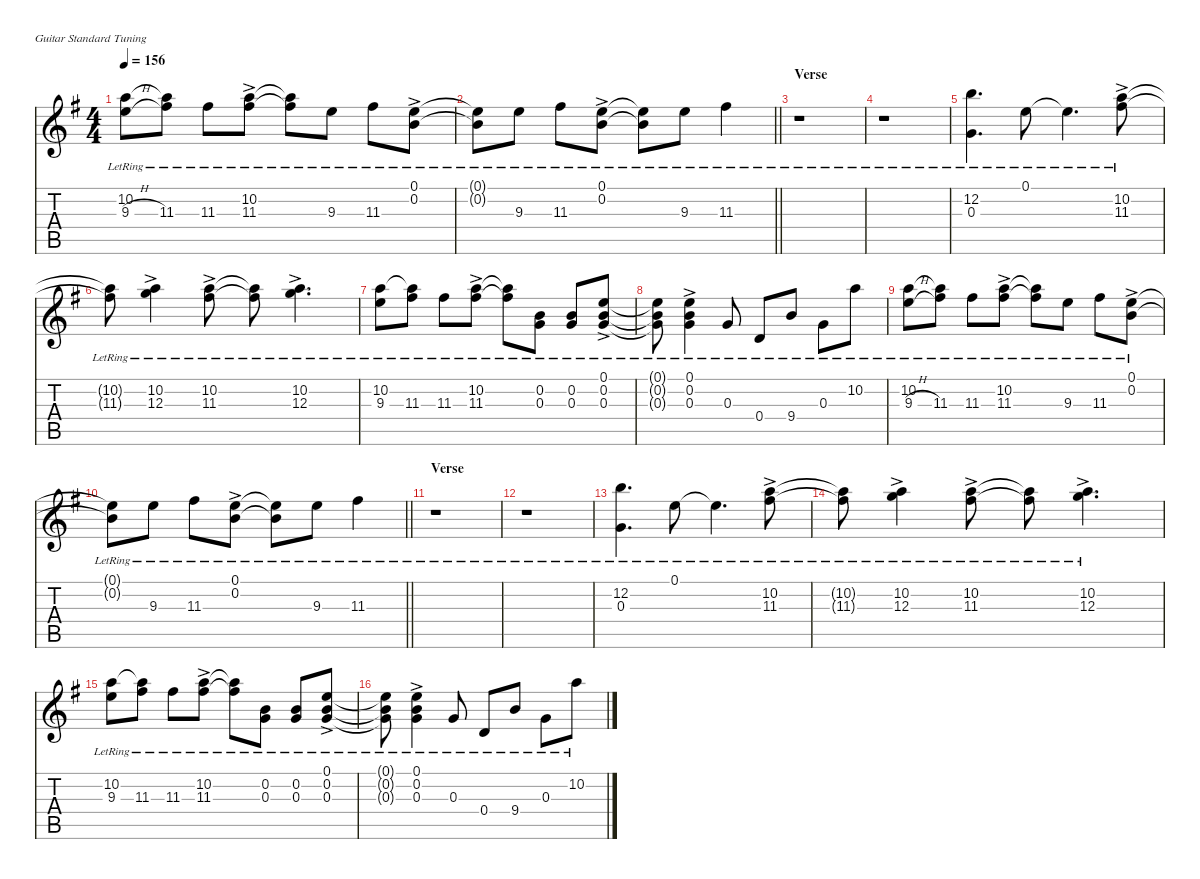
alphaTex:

\defaultSystemsLayout 4
\hideDynamics
\bracketExtendMode nobrackets
\singleTrackTrackNamePolicy hidden
\multiTrackTrackNamePolicy hidden
\otherSystemsTrackNameOrientation horizontal
\track ("Mandolin 2" "el.guit.") {instrument electricguitarclean}
\staff {score tabs}
\tuning (E4 B3 G3 D3 A2 E2)
\ts (4 4)
\tempo 156
\clef g2
\ks g
(10.2{lr acc forcenatural} 9.3{h acc forcenatural}).8{dy f beam Down} (10.2{lr t acc forcenatural} 11.3{lr acc #}).8{beam Down} 11.3{lr acc #}.8{beam Down} (10.2{ac lr acc forcenatural} 11.3{ac lr acc #}).8{beam Down} (10.2{lr t acc forcenatural} 11.3{lr t acc #}).8{beam Down} 9.3{lr acc forcenatural}.8{beam Down} 11.3{lr acc #}.8{beam Down} (0.1{ac lr acc forcenatural} 0.2{ac lr acc forcenatural}).8{beam Down} |
\barLineRight lightlight
(0.1{lr t acc forcenatural} 0.2{lr t acc forcenatural}).8{beam Down} 9.3{lr acc forcenatural}.8{beam Down} 11.3{lr acc #}.8{beam Down} (0.1{ac lr acc forcenatural} 0.2{ac lr acc forcenatural}).8{beam Down} (0.1{lr t acc forcenatural} 0.2{lr t acc forcenatural}).8{beam Down} 9.3{lr acc forcenatural}.8{beam Down} 11.3{lr acc #}.4{beam Down} |
\section ("" "Verse")
r.1{beam Down} |
r.1{beam Down} |
(12.2{lr acc forcenatural} 0.3{lr acc forcenatural}).4{d beam Down} 0.1{lr acc forcenatural}.8{beam Down} 0.1{lr t acc forcenatural}.4{d beam Down} (10.2{ac lr acc forcenatural} 11.3{ac lr acc #}).8{beam Down} |
(10.2{lr t acc forcenatural} 11.3{lr t acc #}).8{beam Down} (10.2{ac lr acc forcenatural} 12.3{ac lr acc forcenatural}).4{beam Down} (10.2{ac lr acc forcenatural} 11.3{ac lr acc #}).8{beam Down} (10.2{lr t acc forcenatural} 11.3{lr t acc #}).8{beam Down} (10.2{ac lr acc forcenatural} 12.3{ac lr acc forcenatural}).4{d beam Down} |
(10.2{lr acc forcenatural} 9.3{lr acc forcenatural}).8{beam Down} (10.2{lr t acc forcenatural} 11.3{lr acc #}).8{beam Down} 11.3{lr acc #}.8{beam Down} (10.2{ac lr acc forcenatural} 11.3{ac lr acc #}).8{beam Down} (10.2{lr t acc forcenatural} 11.3{lr t acc #}).8{beam Down} (0.2{lr acc forcenatural} 0.3{lr acc forcenatural}).8{beam Down} (0.2{lr acc forcenatural} 0.3{lr acc forcenatural}).8{beam Up} (0.1{ac lr acc forcenatural} 0.2{ac lr acc forcenatural} 0.3{ac lr acc forcenatural}).8{beam Up} |
(0.1{lr t acc forcenatural} 0.2{lr t acc forcenatural} 0.3{lr t acc forcenatural}).8{beam Down} (0.1{ac lr acc forcenatural} 0.2{ac lr acc forcenatural} 0.3{ac lr acc forcenatural}).4{beam Down} 0.3{lr acc forcenatural}.8{beam Up} 0.4{lr acc forcenatural}.8{beam Up} 9.4{lr acc forcenatural}.8{beam Up} 0.3{lr acc forcenatural}.8{beam Down} 10.2{lr acc forcenatural}.8{beam Down} |
(10.2{lr acc forcenatural} 9.3{h acc forcenatural}).8{beam Down} (10.2{lr t acc forcenatural} 11.3{lr acc #}).8{beam Down} 11.3{lr acc #}.8{beam Down} (10.2{ac lr acc forcenatural} 11.3{ac lr acc #}).8{beam Down} (10.2{lr t acc forcenatural} 11.3{lr t acc #}).8{beam Down} 9.3{lr acc forcenatural}.8{beam Down} 11.3{lr acc #}.8{beam Down} (0.1{ac lr acc forcenatural} 0.2{ac lr acc forcenatural}).8{beam Down} |
\barLineRight lightlight
(0.1{lr t acc forcenatural} 0.2{lr t acc forcenatural}).8{beam Down} 9.3{lr acc forcenatural}.8{beam Down} 11.3{lr acc #}.8{beam Down} (0.1{ac lr acc forcenatural} 0.2{ac lr acc forcenatural}).8{beam Down} (0.1{lr t acc forcenatural} 0.2{lr t acc forcenatural}).8{beam Down} 9.3{lr acc forcenatural}.8{beam Down} 11.3{lr acc #}.4{beam Down} |
\section ("" "Verse")
r.1{beam Down} |
r.1{beam Down} |
(12.2{lr acc forcenatural} 0.3{lr acc forcenatural}).4{d beam Down} 0.1{lr acc forcenatural}.8{beam Down} 0.1{lr t acc forcenatural}.4{d beam Down} (10.2{ac lr acc forcenatural} 11.3{ac lr acc #}).8{beam Down} |
(10.2{lr t acc forcenatural} 11.3{lr t acc #}).8{beam Down} (10.2{ac lr acc forcenatural} 12.3{ac lr acc forcenatural}).4{beam Down} (10.2{ac lr acc forcenatural} 11.3{ac lr acc #}).8{beam Down} (10.2{lr t acc forcenatural} 11.3{lr t acc #}).8{beam Down} (10.2{ac lr acc forcenatural} 12.3{ac lr acc forcenatural}).4{d beam Down} |
(10.2{lr acc forcenatural} 9.3{lr acc forcenatural}).8{beam Down} (10.2{lr t acc forcenatural} 11.3{lr acc #}).8{beam Down} 11.3{lr acc #}.8{beam Down} (10.2{ac lr acc forcenatural} 11.3{ac lr acc #}).8{beam Down} (10.2{lr t acc forcenatural} 11.3{lr t acc #}).8{beam Down} (0.2{lr acc forcenatural} 0.3{lr acc forcenatural}).8{beam Down} (0.2{lr acc forcenatural} 0.3{lr acc forcenatural}).8{beam Up} (0.1{ac lr acc forcenatural} 0.2{ac lr acc forcenatural} 0.3{ac lr acc forcenatural}).8{beam Up} |
(0.1{lr t acc forcenatural} 0.2{lr t acc forcenatural} 0.3{lr t acc forcenatural}).8{beam Down} (0.1{ac lr acc forcenatural} 0.2{ac lr acc forcenatural} 0.3{ac lr acc forcenatural}).4{beam Down} 0.3{lr acc forcenatural}.8{beam Up} 0.4{lr acc forcenatural}.8{beam Up} 9.4{lr acc forcenatural}.8{beam Up} 0.3{lr acc forcenatural}.8{beam Down} 10.2{lr acc forcenatural}.8{beam Down}
